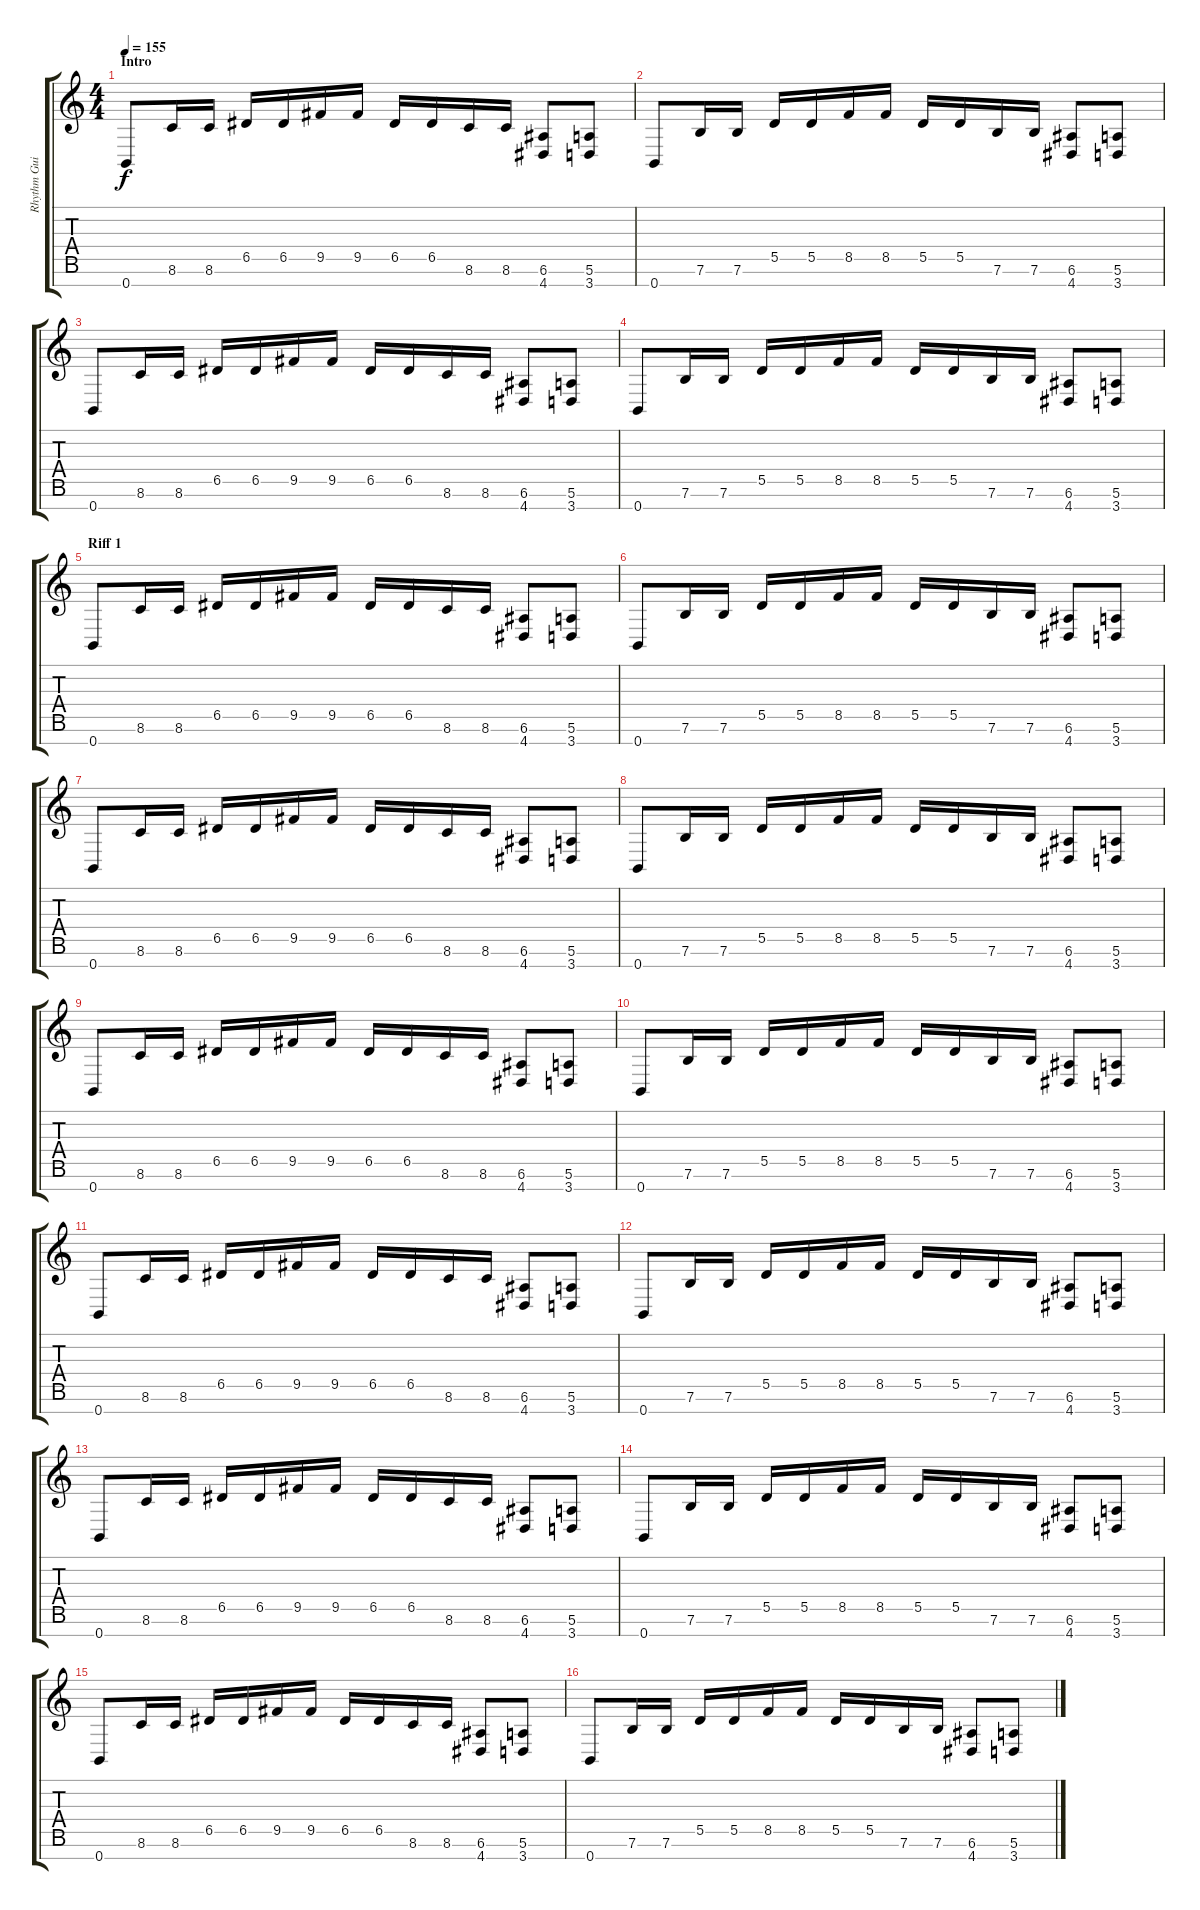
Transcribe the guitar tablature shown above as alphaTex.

\track ("Rhythm Guitar L" "Rhythm Gui") {instrument overdrivenguitar}
\staff {score tabs}
\tuning (E4 B3 G3 D3 A2 E2 B1) {hide}
\ts (4 4)
\section ("" "Intro")
\tempo 155
\clef g2
\ks c
0.7.8{dy f instrument overdrivenguitar} 8.6.16 8.6.16 6.5.16 6.5.16 9.5.16 9.5.16 6.5.16 6.5.16 8.6.16 8.6.16 (6.6 4.7).8 (5.6 3.7).8 |
0.7.8 7.6.16 7.6.16 5.5.16 5.5.16 8.5.16 8.5.16 5.5.16 5.5.16 7.6.16 7.6.16 (6.6 4.7).8 (5.6 3.7).8 |
0.7.8 8.6.16 8.6.16 6.5.16 6.5.16 9.5.16 9.5.16 6.5.16 6.5.16 8.6.16 8.6.16 (6.6 4.7).8 (5.6 3.7).8 |
0.7.8 7.6.16 7.6.16 5.5.16 5.5.16 8.5.16 8.5.16 5.5.16 5.5.16 7.6.16 7.6.16 (6.6 4.7).8 (5.6 3.7).8 |
\section ("" "Riff 1")
0.7.8 8.6.16 8.6.16 6.5.16 6.5.16 9.5.16 9.5.16 6.5.16 6.5.16 8.6.16 8.6.16 (6.6 4.7).8 (5.6 3.7).8 |
0.7.8 7.6.16 7.6.16 5.5.16 5.5.16 8.5.16 8.5.16 5.5.16 5.5.16 7.6.16 7.6.16 (6.6 4.7).8 (5.6 3.7).8 |
0.7.8 8.6.16 8.6.16 6.5.16 6.5.16 9.5.16 9.5.16 6.5.16 6.5.16 8.6.16 8.6.16 (6.6 4.7).8 (5.6 3.7).8 |
0.7.8 7.6.16 7.6.16 5.5.16 5.5.16 8.5.16 8.5.16 5.5.16 5.5.16 7.6.16 7.6.16 (6.6 4.7).8 (5.6 3.7).8 |
0.7.8 8.6.16 8.6.16 6.5.16 6.5.16 9.5.16 9.5.16 6.5.16 6.5.16 8.6.16 8.6.16 (6.6 4.7).8 (5.6 3.7).8 |
0.7.8 7.6.16 7.6.16 5.5.16 5.5.16 8.5.16 8.5.16 5.5.16 5.5.16 7.6.16 7.6.16 (6.6 4.7).8 (5.6 3.7).8 |
0.7.8 8.6.16 8.6.16 6.5.16 6.5.16 9.5.16 9.5.16 6.5.16 6.5.16 8.6.16 8.6.16 (6.6 4.7).8 (5.6 3.7).8 |
0.7.8 7.6.16 7.6.16 5.5.16 5.5.16 8.5.16 8.5.16 5.5.16 5.5.16 7.6.16 7.6.16 (6.6 4.7).8 (5.6 3.7).8 |
0.7.8 8.6.16 8.6.16 6.5.16 6.5.16 9.5.16 9.5.16 6.5.16 6.5.16 8.6.16 8.6.16 (6.6 4.7).8 (5.6 3.7).8 |
0.7.8 7.6.16 7.6.16 5.5.16 5.5.16 8.5.16 8.5.16 5.5.16 5.5.16 7.6.16 7.6.16 (6.6 4.7).8 (5.6 3.7).8 |
0.7.8 8.6.16 8.6.16 6.5.16 6.5.16 9.5.16 9.5.16 6.5.16 6.5.16 8.6.16 8.6.16 (6.6 4.7).8 (5.6 3.7).8 |
0.7.8 7.6.16 7.6.16 5.5.16 5.5.16 8.5.16 8.5.16 5.5.16 5.5.16 7.6.16 7.6.16 (6.6 4.7).8 (5.6 3.7).8
